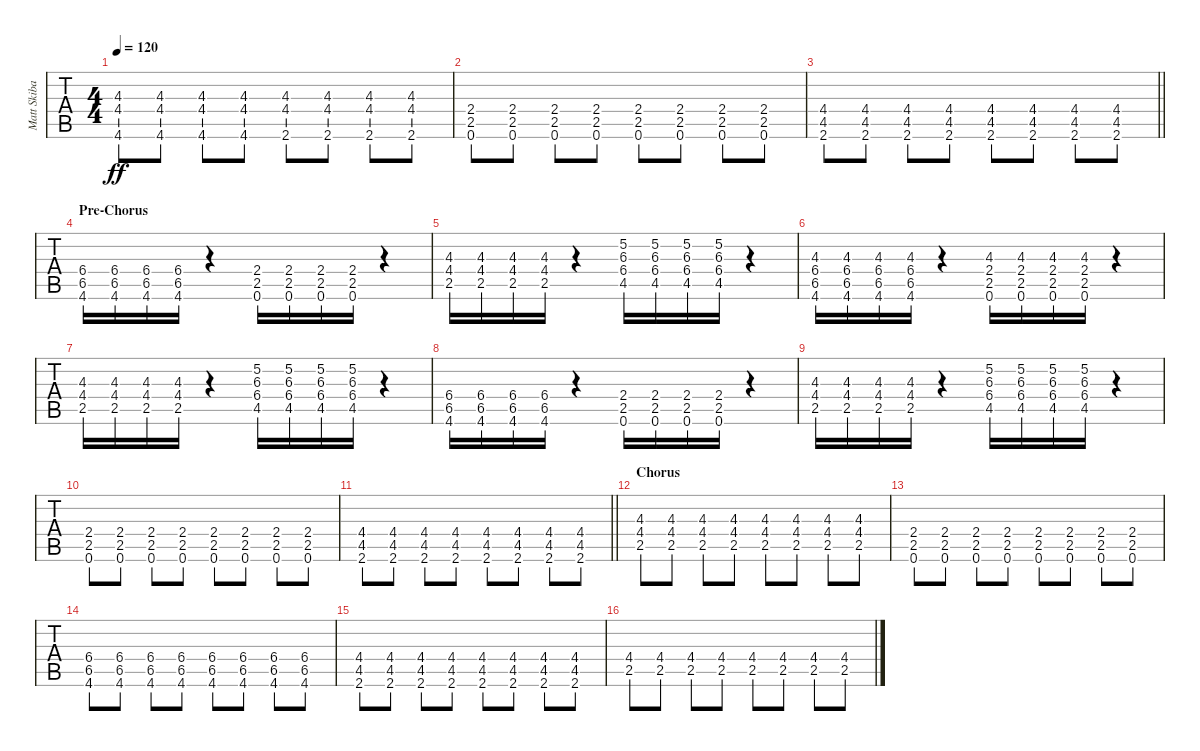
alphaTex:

\track ("Matt Skiba - Guitar Two" "Matt Skiba") {instrument distortionguitar}
\staff {tabs}
\tuning (E4 B3 G3 D3 A2 E2) {hide}
\ts (4 4)
\tempo 120
\clef g2
\ks b
(4.3 4.4 4.6).8{dy ff} (4.3 4.4 4.6).8 (4.3 4.4 4.6).8 (4.3 4.4 4.6).8 (4.3 4.4 2.6).8 (4.3 4.4 2.6).8 (4.3 4.4 2.6).8 (4.3 4.4 2.6).8 |
(2.4 2.5 0.6).8 (2.4 2.5 0.6).8 (2.4 2.5 0.6).8 (2.4 2.5 0.6).8 (2.4 2.5 0.6).8 (2.4 2.5 0.6).8 (2.4 2.5 0.6).8 (2.4 2.5 0.6).8 |
\barLineRight lightlight
(4.4 4.5 2.6).8 (4.4 4.5 2.6).8 (4.4 4.5 2.6).8 (4.4 4.5 2.6).8 (4.4 4.5 2.6).8 (4.4 4.5 2.6).8 (4.4 4.5 2.6).8 (4.4 4.5 2.6).8 |
\section ("" "Pre-Chorus")
(6.4 6.5 4.6).16 (6.4 6.5 4.6).16 (6.4 6.5 4.6).16 (6.4 6.5 4.6).16 r.4 (2.4 2.5 0.6).16 (2.4 2.5 0.6).16 (2.4 2.5 0.6).16 (2.4 2.5 0.6).16 r.4 |
(4.3 4.4 2.5).16 (4.3 4.4 2.5).16 (4.3 4.4 2.5).16 (4.3 4.4 2.5).16 r.4 (5.2 6.3 6.4 4.5).16 (5.2 6.3 6.4 4.5).16 (5.2 6.3 6.4 4.5).16 (5.2 6.3 6.4 4.5).16 r.4 |
(4.3 6.4 6.5 4.6).16 (4.3 6.4 6.5 4.6).16 (4.3 6.4 6.5 4.6).16 (4.3 6.4 6.5 4.6).16 r.4 (4.3 2.4 2.5 0.6).16 (4.3 2.4 2.5 0.6).16 (4.3 2.4 2.5 0.6).16 (4.3 2.4 2.5 0.6).16 r.4 |
(4.3 4.4 2.5).16 (4.3 4.4 2.5).16 (4.3 4.4 2.5).16 (4.3 4.4 2.5).16 r.4 (5.2 6.3 6.4 4.5).16 (5.2 6.3 6.4 4.5).16 (5.2 6.3 6.4 4.5).16 (5.2 6.3 6.4 4.5).16 r.4 |
(6.4 6.5 4.6).16 (6.4 6.5 4.6).16 (6.4 6.5 4.6).16 (6.4 6.5 4.6).16 r.4 (2.4 2.5 0.6).16 (2.4 2.5 0.6).16 (2.4 2.5 0.6).16 (2.4 2.5 0.6).16 r.4 |
(4.3 4.4 2.5).16 (4.3 4.4 2.5).16 (4.3 4.4 2.5).16 (4.3 4.4 2.5).16 r.4 (5.2 6.3 6.4 4.5).16 (5.2 6.3 6.4 4.5).16 (5.2 6.3 6.4 4.5).16 (5.2 6.3 6.4 4.5).16 r.4 |
(2.4 2.5 0.6).8 (2.4 2.5 0.6).8 (2.4 2.5 0.6).8 (2.4 2.5 0.6).8 (2.4 2.5 0.6).8 (2.4 2.5 0.6).8 (2.4 2.5 0.6).8 (2.4 2.5 0.6).8 |
\barLineRight lightlight
(4.4 4.5 2.6).8 (4.4 4.5 2.6).8 (4.4 4.5 2.6).8 (4.4 4.5 2.6).8 (4.4 4.5 2.6).8 (4.4 4.5 2.6).8 (4.4 4.5 2.6).8 (4.4 4.5 2.6).8 |
\section ("" "Chorus")
(4.3 4.4 2.5).8 (4.3 4.4 2.5).8 (4.3 4.4 2.5).8 (4.3 4.4 2.5).8 (4.3 4.4 2.5).8 (4.3 4.4 2.5).8 (4.3 4.4 2.5).8 (4.3 4.4 2.5).8 |
(2.4 2.5 0.6).8 (2.4 2.5 0.6).8 (2.4 2.5 0.6).8 (2.4 2.5 0.6).8 (2.4 2.5 0.6).8 (2.4 2.5 0.6).8 (2.4 2.5 0.6).8 (2.4 2.5 0.6).8 |
(6.4 6.5 4.6).8 (6.4 6.5 4.6).8 (6.4 6.5 4.6).8 (6.4 6.5 4.6).8 (6.4 6.5 4.6).8 (6.4 6.5 4.6).8 (6.4 6.5 4.6).8 (6.4 6.5 4.6).8 |
(4.4 4.5 2.6).8 (4.4 4.5 2.6).8 (4.4 4.5 2.6).8 (4.4 4.5 2.6).8 (4.4 4.5 2.6).8 (4.4 4.5 2.6).8 (4.4 4.5 2.6).8 (4.4 4.5 2.6).8 |
(4.4 2.5).8 (4.4 2.5).8 (4.4 2.5).8 (4.4 2.5).8 (4.4 2.5).8 (4.4 2.5).8 (4.4 2.5).8 (4.4 2.5).8
